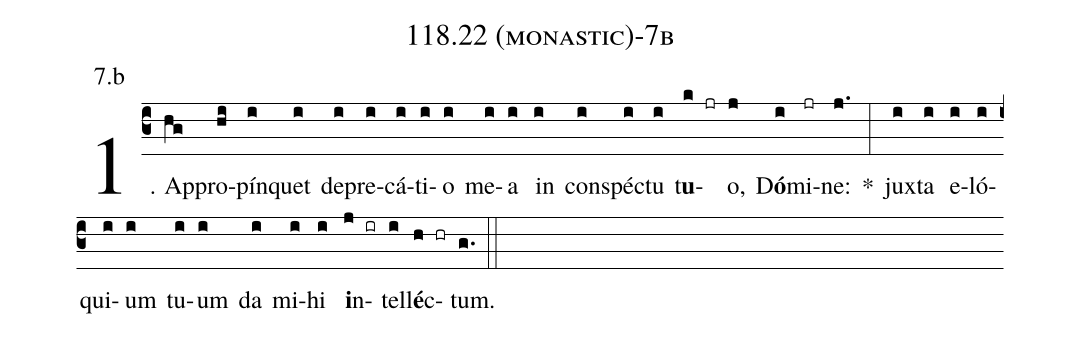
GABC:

name: 118.22 (monastic)-7b;
annotation: 7.b;
%%
(c3)1. Ap(hg)pro(hi)pín(i)quet(i) de(i)pre(i)cá(i)ti(i)o(i) me(i)a(i) in(i) con(i)spéc(i)tu(i) t<b>u</b>(k jr)o,(j) D<b>ó</b>(i)mi(jr)ne:(j.) *(:) jux(i)ta(i) e(i)ló(i)qui(i)um(i) tu(i)um(i) da(i) mi(i)hi(i) <b>i</b>n(j ir)tel(i)l<b>é</b>c(h hr)tum.(g.) (::)
